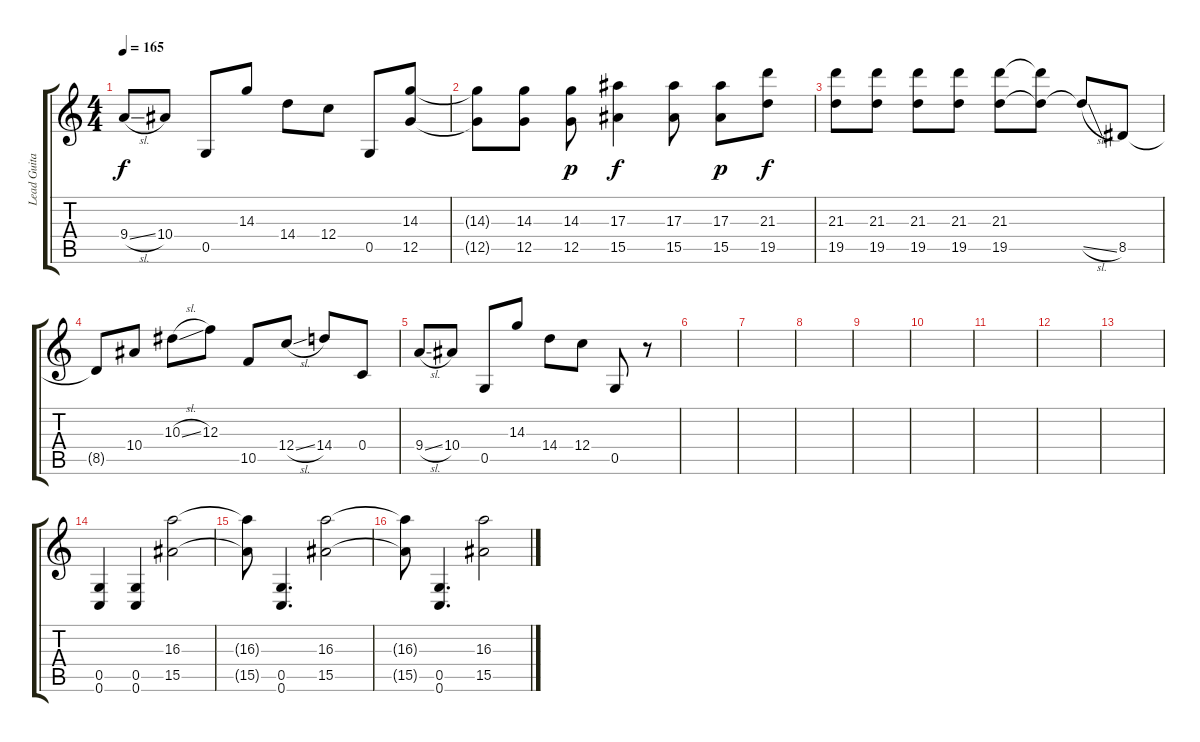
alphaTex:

\track ("Lead Guitar" "Lead Guita") {instrument distortionguitar}
\staff {score tabs}
\tuning (D4 A3 F3 C3 G2 C2) {hide}
\ts (4 4)
\tempo 165
\clef g2
\ks c
9.4{sl}.8{dy f} 10.4.8 0.5.8 14.3.8 14.4.8 12.4.8 0.5.8 (14.3 12.5).8 |
(14.3{t} 12.5{t}).8 (14.3 12.5).8 (14.3 12.5).8{dy p} (17.3 15.5).4{dy f} (17.3 15.5).8 (17.3 15.5).8{dy p} (21.3 19.5).8{dy f} |
(21.3 19.5).8 (21.3 19.5).8 (21.3 19.5).8 (21.3 19.5).8 (21.3 19.5).8 (21.3{t} 19.5{t}).8 19.5{sl t}.8 8.5.8 |
8.5{t}.8 10.4.8 10.3{sl}.8 12.3.8 10.5.8 12.4{sl}.8 14.4.8 0.4.8 |
9.4{sl}.8 10.4.8 0.5.8 14.3.8 14.4.8 12.4.8 0.5.8 r.8 |
|
|
|
|
|
|
|
|
(0.5 0.6).4 (0.5 0.6).4 (16.3 15.5).2 |
(16.3{t} 15.5{t}).8 (0.5 0.6).4{d} (16.3 15.5).2 |
(16.3{t} 15.5{t}).8 (0.5 0.6).4{d} (16.3 15.5).2
